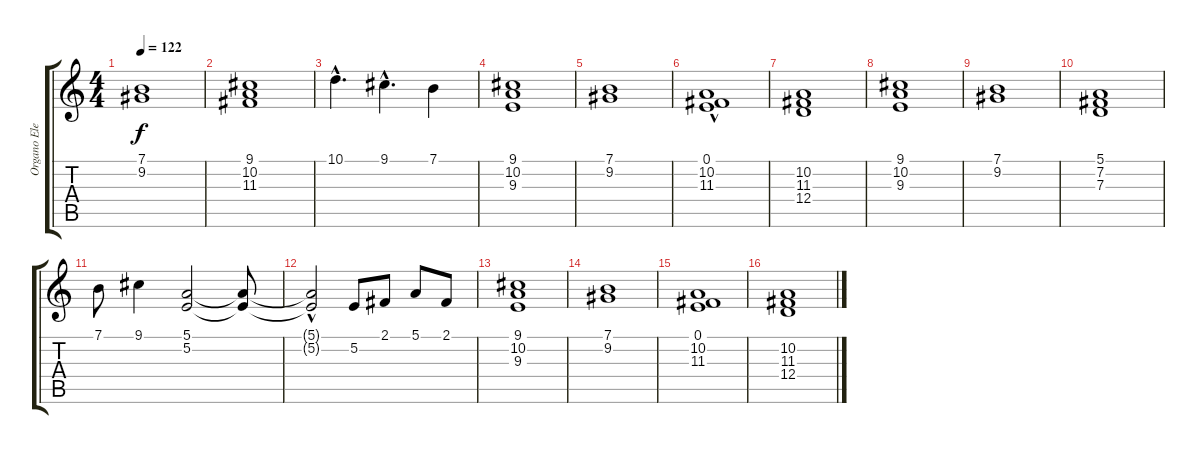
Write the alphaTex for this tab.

\track ("Organo Electrico" "Organo Ele") {instrument rockorgan}
\staff {score tabs}
\tuning (E4 B3 G3 D3 A2 E2) {hide}
\ts (4 4)
\tempo 122
\clef g2
\ks c
(7.1 9.2).1{dy f} |
(9.1 10.2 11.3).1 |
10.1{hac}.4{d} 9.1{hac}.4{d} 7.1.4 |
(9.1 10.2 9.3).1 |
(7.1 9.2).1 |
(0.1{hac} 10.2 11.3).1 |
(10.2 11.3 12.4).1 |
(9.1 10.2 9.3).1 |
(7.1 9.2).1 |
(5.1 7.2 7.3).1 |
7.1.8 9.1.4 (5.1 5.2).2 (5.1{t} 5.2{t}).8 |
(5.1{t} 5.2{hac t}).2 5.2.8 2.1.8 5.1.8 2.1.8 |
(9.1 10.2 9.3).1 |
(7.1 9.2).1 |
(0.1 10.2 11.3).1 |
(10.2 11.3 12.4).1
